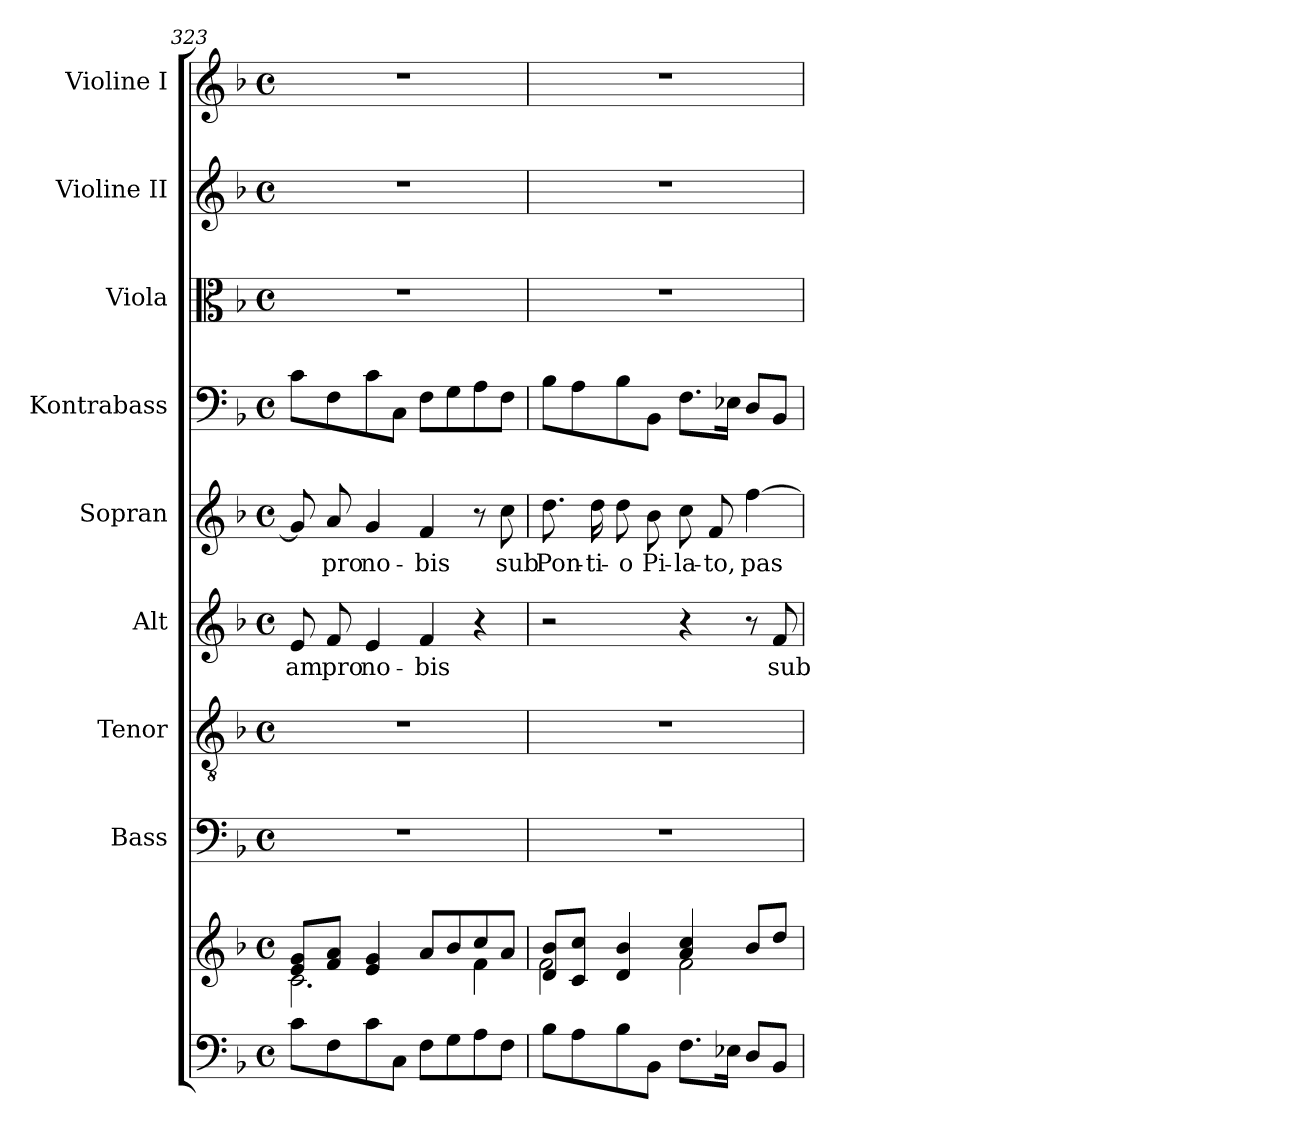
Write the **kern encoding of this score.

**kern	**kern	**kern	**kern	**kern	**text	**kern	**text	**kern	**kern	**kern	**kern
*part9	*part9	*part8	*part7	*part6	*part6	*part5	*part5	*part4	*part3	*part2	*part1
*staff10	*staff9	*staff8	*staff7	*staff6	*staff6	*staff5	*staff5	*staff4	*staff3	*staff2	*staff1
*	*	*I"Bass	*I"Tenor	*I"Alt	*	*I"Sopran	*	*I"Kontrabass	*I"Viola	*I"Violine II	*I"Violine I
*	*	*I'B.	*I'T.	*I'A.	*	*I'S.	*	*I'Kb.	*I'Vla.	*I'Vl. II	*I'Vl. I
*clefF4	*clefG2	*clefF4	*clefGv2	*clefG2	*	*clefG2	*	*clefF4	*clefC3	*clefG2	*clefG2
*	*	*	*	*	*	*	*	*ITrd7c12	*	*	*
*k[b-]	*k[b-]	*k[b-]	*k[b-]	*k[b-]	*	*k[b-]	*	*k[b-]	*k[b-]	*k[b-]	*k[b-]
*F:	*F:	*F:	*F:	*F:	*	*F:	*	*F:	*F:	*F:	*F:
*M4/4	*M4/4	*M4/4	*M4/4	*M4/4	*	*M4/4	*	*M4/4	*M4/4	*M4/4	*M4/4
*met(c)	*met(c)	*met(c)	*met(c)	*met(c)	*	*met(c)	*	*met(c)	*met(c)	*met(c)	*met(c)
=323	=323	=323	=323	=323	=323	=323	=323	=323	=323	=323	=323
*	*^	*	*	*	*	*	*	*	*	*	*
!	!	!	!	!	!	!LO:LY:b	!	!	!	!	!	!
8c\L	8e/ 8g/L	2.c\	1r	1r	8e/	-am	8g/]	.	8C\L	1r	1r	1r
!	!	!	!	!	!	!LO:LY:b	!	!LO:LY:b	!	!	!	!
8F\	8f/ 8a/J	.	.	.	8f/	pro	8a/	pro	8FF\	.	.	.
!	!	!	!	!	!	!LO:LY:b	!	!LO:LY:b	!	!	!	!
8c\	4e/ 4g/	.	.	.	4e/	no-	4g/	no-	8C\	.	.	.
8C\J	.	.	.	.	.	.	.	.	8CC\J	.	.	.
!	!	!	!	!	!	!LO:LY:b	!	!LO:LY:b	!	!	!	!
8F\L	8a/L	.	.	.	4f/	-bis	4f/	-bis	8FF\L	.	.	.
8G\	8b-/	.	.	.	.	.	.	.	8GG\	.	.	.
8A\	8cc/	4f\	.	.	4r	.	8r	.	8AA\	.	.	.
!	!	!	!	!	!	!	!	!LO:LY:b	!	!	!	!
8F\J	8a/J	.	.	.	.	.	8cc\	sub	8FF\J	.	.	.
=324	=324	=324	=324	=324	=324	=324	=324	=324	=324	=324	=324	=324
!	!	!	!	!	!	!	!	!LO:LY:b	!	!	!	!
8B-\L	8d/ 8b-/L	2f\	1r	1r	2r	.	8.dd\	Pon-	8BB-\L	1r	1r	1r
8A\	8c/ 8cc/J	.	.	.	.	.	.	.	8AA\	.	.	.
!	!	!	!	!	!	!	!	!LO:LY:b	!	!	!	!
.	.	.	.	.	.	.	16dd\	-ti-	.	.	.	.
!	!	!	!	!	!	!	!	!LO:LY:b	!	!	!	!
8B-\	4d/ 4b-/	.	.	.	.	.	8dd\	-o	8BB-\	.	.	.
!	!	!	!	!	!	!	!	!LO:LY:b	!	!	!	!
8BB-\J	.	.	.	.	.	.	8b-\	Pi-	8BBB-\J	.	.	.
!	!	!	!	!	!	!	!	!LO:LY:b	!	!	!	!
8.F\L	4a/ 4cc/	2f\	.	.	4r	.	8cc\	-la-	8.FF\L	.	.	.
!	!	!	!	!	!	!	!	!LO:LY:b	!	!	!	!
.	.	.	.	.	.	.	8f/	-to,	.	.	.	.
16E-X\Jk	.	.	.	.	.	.	.	.	16EE-X\Jk	.	.	.
!	!	!	!	!	!	!	!	!LO:LY:b	!	!	!	!
8D/L	8b-/L	.	.	.	8r	.	[4ff\	pas-	8DD/L	.	.	.
!	!	!	!	!	!	!LO:LY:b	!	!	!	!	!	!
8BB-/J	8dd/J	.	.	.	8f/	sub	.	.	8BBB-/J	.	.	.
*	*v	*v	*	*	*	*	*	*	*	*	*	*
=	=	=	=	=	=	=	=	=	=	=	=
*-	*-	*-	*-	*-	*-	*-	*-	*-	*-	*-	*-
